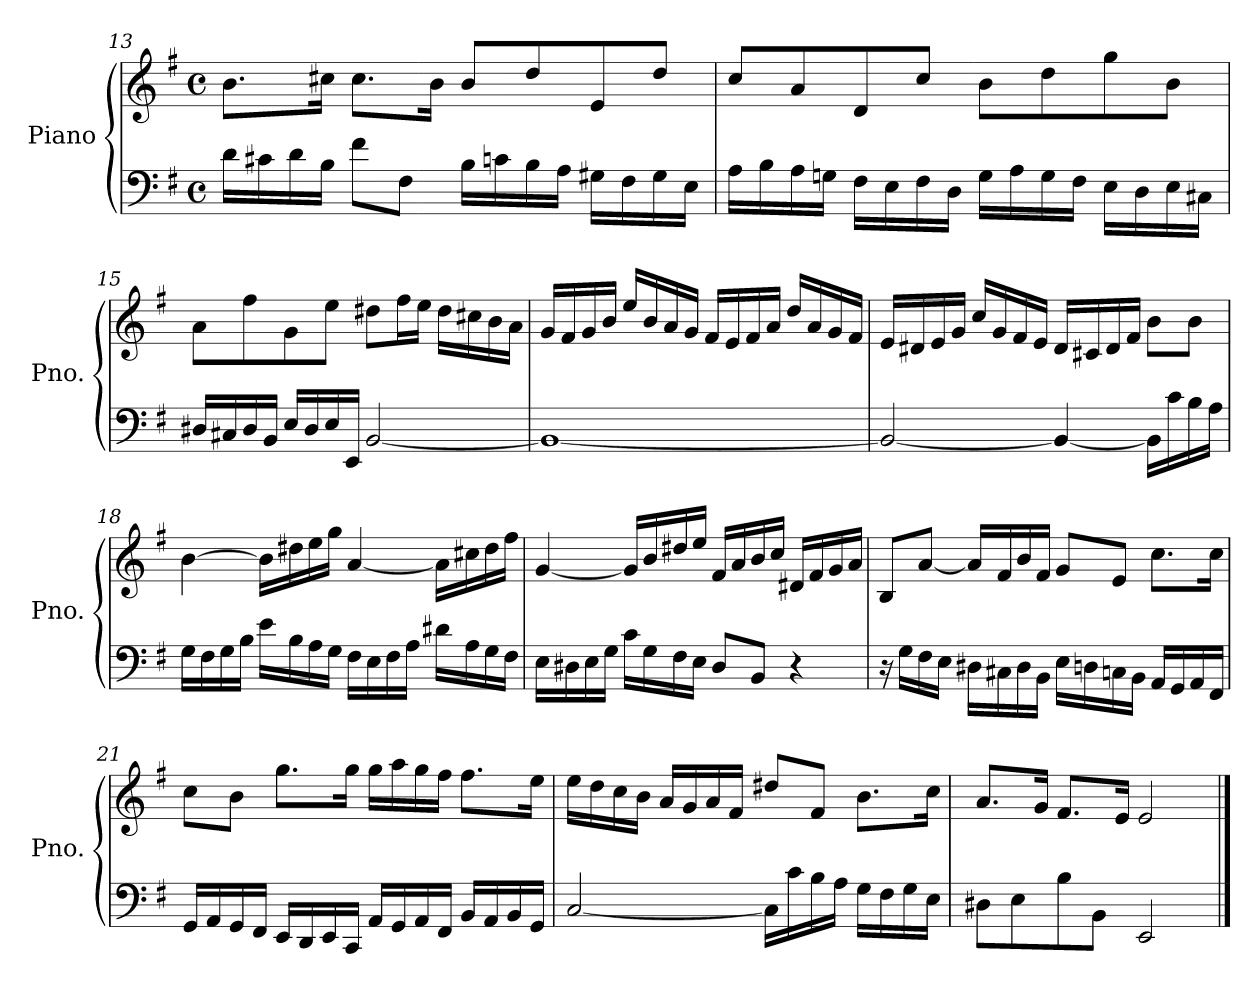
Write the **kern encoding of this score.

**kern	**kern
*part1	*part1
*staff2	*staff1
*I"Piano	*
*I'Pno.	*
*clefF4	*clefG2
*k[f#]	*k[f#]
*M4/4	*M4/4
*met(c)	*met(c)
=13	=13
16d\LL	8.b\L
16c#X\	.
16d\	.
16B\JJ	16cc#X\Jk
8f#\L	8.cc#\L
8F#\J	.
.	16b\Jk
16B\LL	8b/L
16cn\	.
16B\	8dd/
16A\JJ	.
16G#X\LL	8e/
16F#\	.
16G#\	8dd/J
16E\JJ	.
=14	=14
16A\LL	8cc/L
16B\	.
16A\	8a/
16Gn\JJ	.
16F#\LL	8d/
16E\	.
16F#\	8cc/J
16D\JJ	.
16G\LL	8b\L
16A\	.
16G\	8dd\
16F#\JJ	.
16E\LL	8gg\
16D\	.
16E\	8b\J
16C#X\JJ	.
=15	=15
16D#X/LL	8a\L
16C#X/	.
16D#/	8ff#\
16BB/JJ	.
16E/LL	8g\
16D#/	.
16E/	8ee\J
16EE/JJ	.
[2BB/	8dd#X\L
.	16ff#\L
.	16ee\JJ
.	16dd#\LL
.	16cc#X\
.	16b\
.	16a\JJ
=16	=16
1BB_	16g/LL
.	16f#/
.	16g/
.	16b/JJ
.	16ee/LL
.	16b/
.	16a/
.	16g/JJ
.	16f#/LL
.	16e/
.	16f#/
.	16a/JJ
.	16dd/LL
.	16a/
.	16g/
.	16f#/JJ
=17	=17
2BB/_	16e/LL
.	16d#X/
.	16e/
.	16g/JJ
.	16cc/LL
.	16g/
.	16f#/
.	16e/JJ
4BB/_	16d#/LL
.	16c#X/
.	16d#/
.	16f#/JJ
16BB\LL]	8b\L
16c\	.
16B\	8b\J
16A\JJ	.
=18	=18
16G\LL	[4b\
16F#\	.
16G\	.
16B\JJ	.
16e\LL	16b\LL]
16B\	16dd#X\
16A\	16ee\
16G\JJ	16gg\JJ
16F#\LL	[4a/
16E\	.
16F#\	.
16A\JJ	.
16d#X\LL	16a\LL]
16A\	16cc#X\
16G\	16dd#\
16F#\JJ	16ff#\JJ
=19	=19
16E\LL	[4g/
16D#X\	.
16E\	.
16G\JJ	.
16c\LL	16g/LL]
16G\	16b/
16F#\	16dd#X/
16E\JJ	16ee/JJ
8D#/L	16f#/LL
.	16a/
8BB/J	16b/
.	16cc/JJ
4r	16d#X/LL
.	16f#/
.	16g/
.	16a/JJ
=20	=20
16r	8B/L
16G\LL	.
16F#\	[8a/J
16E\JJ	.
16D#X\LL	16a/LL]
16C#X\	16f#/
16D#\	16b/
16BB\JJ	16f#/JJ
16E\LL	8g/L
16Dn\	.
16Cn\	8e/J
16BB\JJ	.
16AA/LL	8.cc\L
16GG/	.
16AA/	.
16FF#/JJ	16cc\Jk
=21	=21
16GG/LL	8cc\L
16AA/	.
16GG/	8b\J
16FF#/JJ	.
16EE/LL	8.gg\L
16DD/	.
16EE/	.
16CC/JJ	16gg\Jk
16AA/LL	16gg\LL
16GG/	16aa\
16AA/	16gg\
16FF#/JJ	16ff#\JJ
16BB/LL	8.ff#\L
16AA/	.
16BB/	.
16GG/JJ	16ee\Jk
=22	=22
[2C/	16ee\LL
.	16dd\
.	16cc\
.	16b\JJ
.	16a/LL
.	16g/
.	16a/
.	16f#/JJ
16C\LL]	8dd#X/L
16c\	.
16B\	8f#/J
16A\JJ	.
16G\LL	8.b\L
16F#\	.
16G\	.
16E\JJ	16cc\Jk
=23	=23
8D#X\L	8.a/L
8E\	.
.	16g/Jk
8B\	8.f#/L
8BB\J	.
.	16e/Jk
2EE/	2e/
==	==
*-	*-
